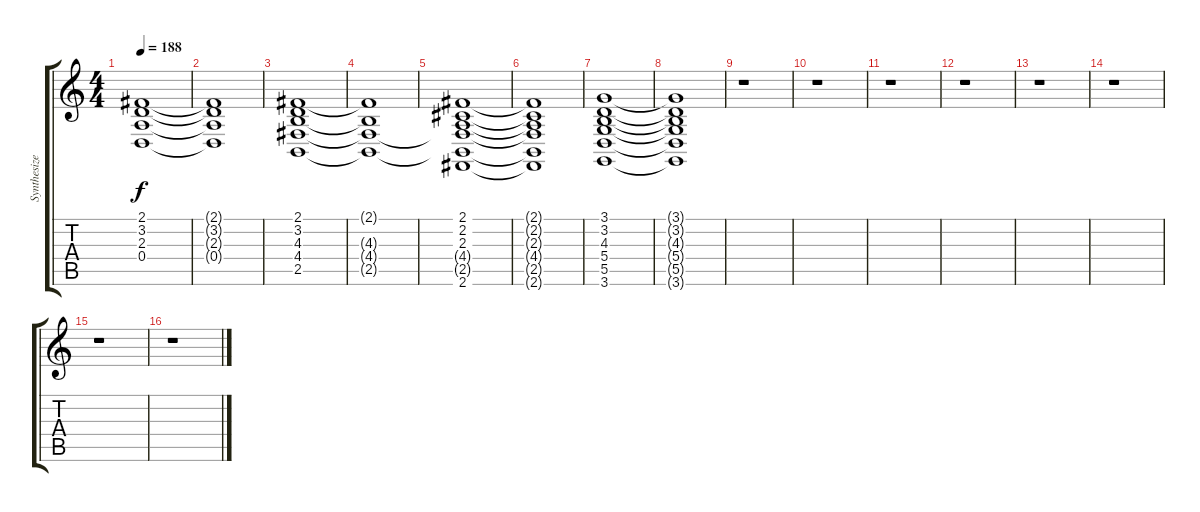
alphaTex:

\track ("Synthesizer/Atmosphere" "Synthesize") {instrument stringensemble2}
\staff {score tabs}
\tuning (E4 B3 G3 D3 A2 E2) {hide}
\ts (4 4)
\tempo 188
\clef g2
\ks c
(2.1 3.2 2.3 0.4).1{dy f} |
(2.1{t} 3.2{t} 2.3{t} 0.4{t}).1 |
(2.1 3.2 4.3 4.4 2.5).1 |
(2.1{t} 4.3{t} 4.4{t} 2.5{t}).1 |
(2.1 2.2 2.3 4.4{t} 2.5{t} 2.6).1 |
(2.1{t} 2.2{t} 2.3{t} 4.4{t} 2.5{t} 2.6{t}).1 |
(3.1 3.2 4.3 5.4 5.5 3.6).1 |
(3.1{t} 3.2{t} 4.3{t} 5.4{t} 5.5{t} 3.6{t}).1 |
r.1 |
r.1 |
r.1 |
r.1 |
r.1 |
r.1 |
r.1 |
r.1
